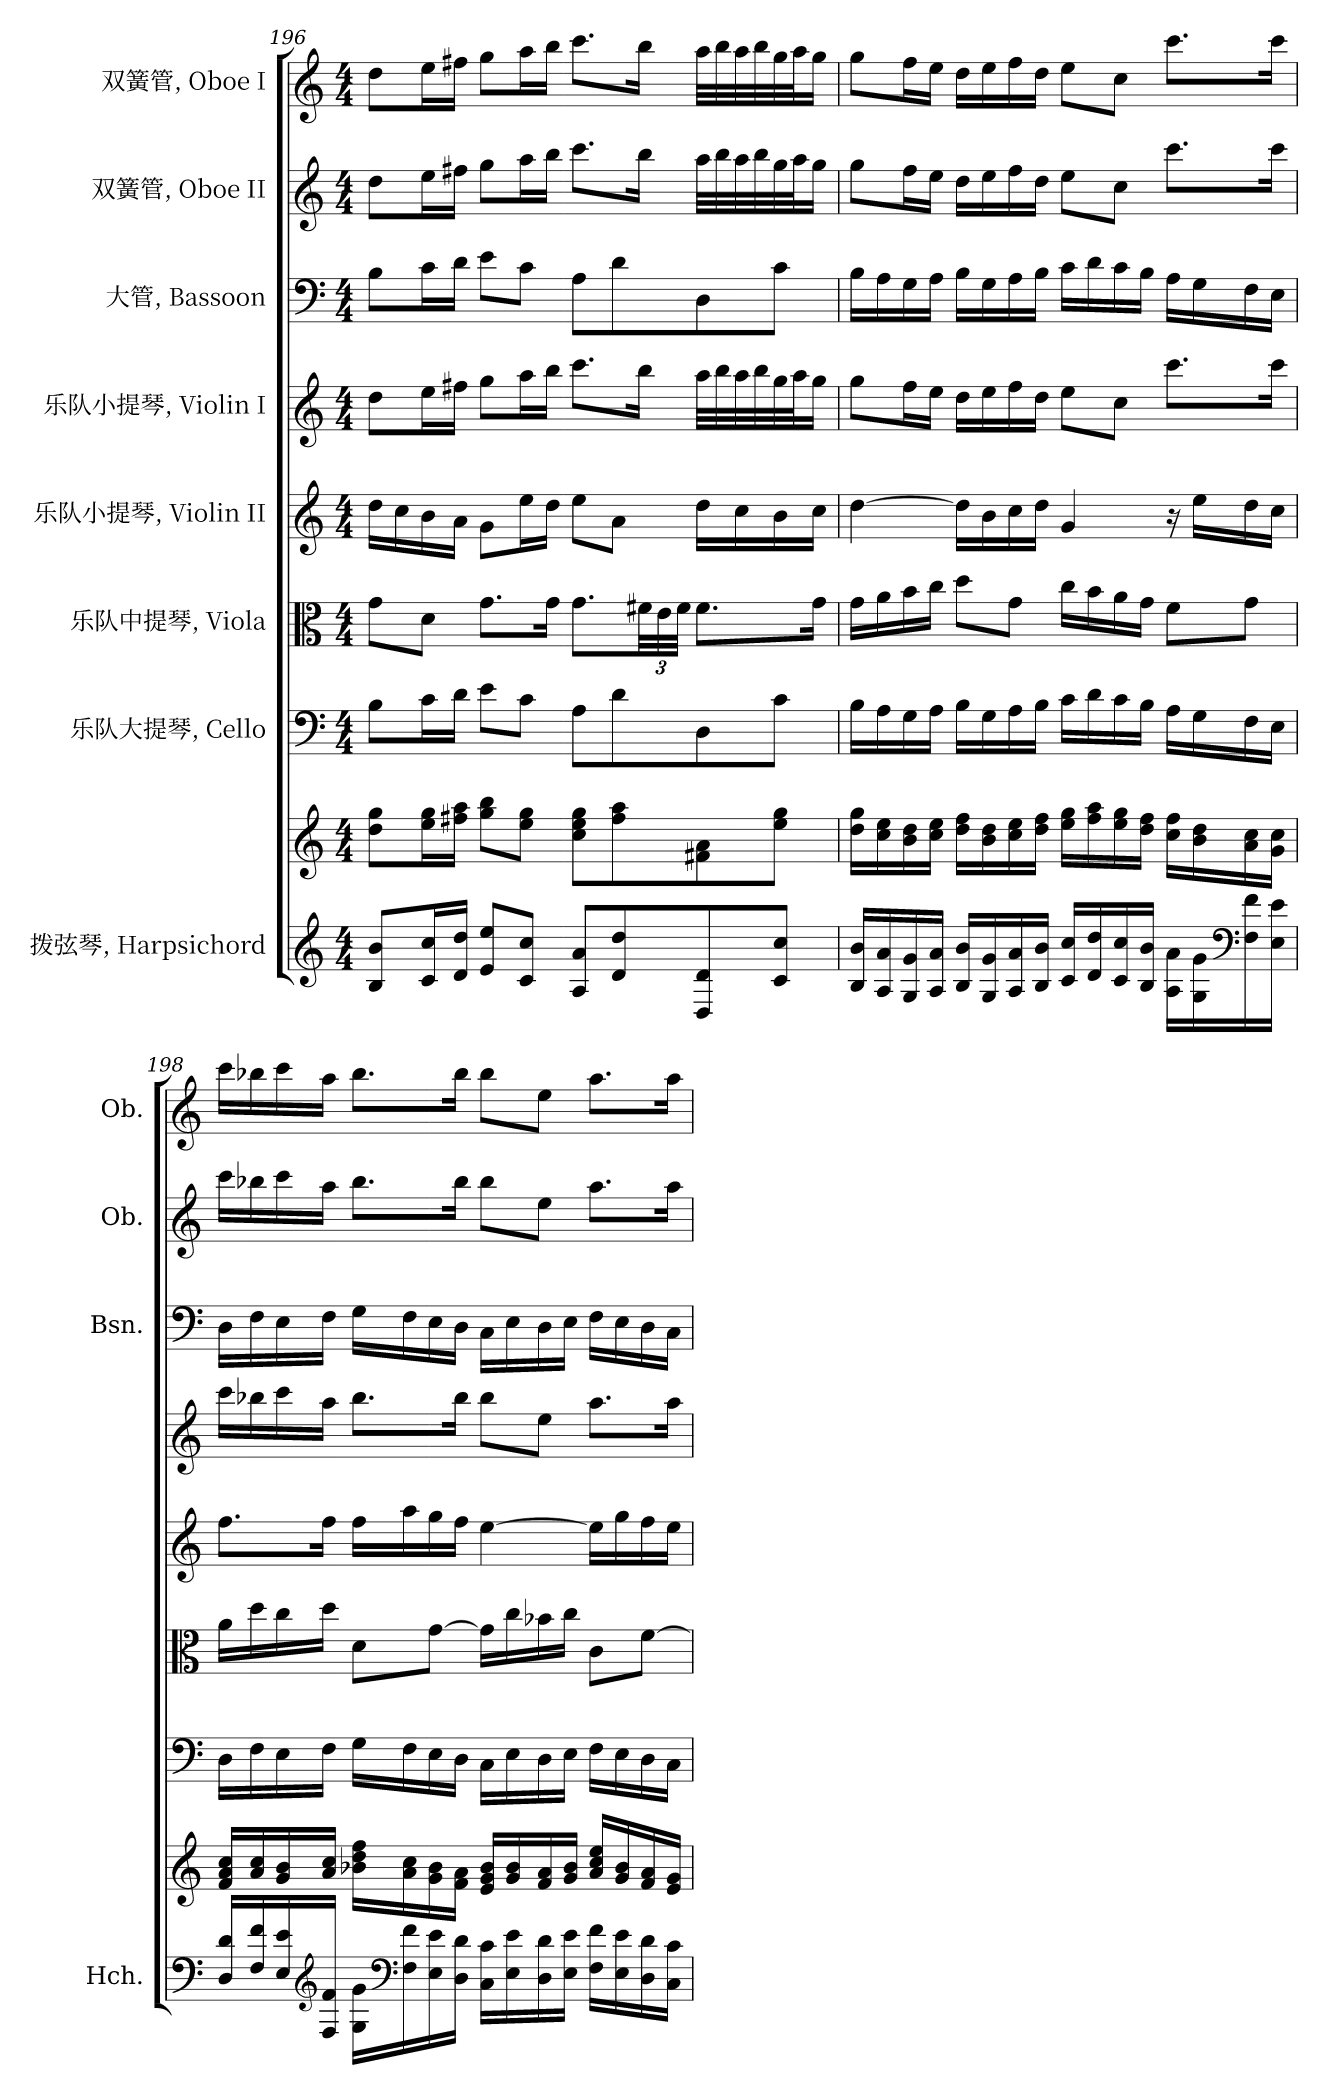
**kern	**kern	**kern	**kern	**kern	**kern	**kern	**kern	**kern
*part8	*part8	*part7	*part6	*part5	*part4	*part3	*part2	*part1
*staff9	*staff8	*staff7	*staff6	*staff5	*staff4	*staff3	*staff2	*staff1
*I"拨弦琴, Harpsichord	*	*I"乐队大提琴, Cello	*I"乐队中提琴, Viola	*I"乐队小提琴, Violin II	*I"乐队小提琴, Violin I	*I"大管, Bassoon	*I"双簧管, Oboe II	*I"双簧管, Oboe I
*I'Hch.	*	*	*	*	*	*I'Bsn.	*I'Ob.	*I'Ob.
!!LO:PB:g=z
*clefG2	*clefG2	*clefF4	*clefC3	*clefG2	*clefG2	*clefF4	*clefG2	*clefG2
*k[]	*k[]	*k[]	*k[]	*k[]	*k[]	*k[]	*k[]	*k[]
*M4/4	*M4/4	*M4/4	*M4/4	*M4/4	*M4/4	*M4/4	*M4/4	*M4/4
=196	=196	=196	=196	=196	=196	=196	=196	=196
8B/ 8b/L	8dd\ 8gg\L	8B\L	8g\L	16dd\LL	8dd\L	8B\L	8dd\L	8dd\L
.	.	.	.	16cc\	.	.	.	.
16c/ 16cc/L	16ee\ 16gg\L	16c\L	8d\J	16b\	16ee\L	16c\L	16ee\L	16ee\L
16d/ 16dd/JJ	16ff#X\ 16aa\JJ	16d\JJ	.	16a\JJ	16ff#X\JJ	16d\JJ	16ff#X\JJ	16ff#X\JJ
8e/ 8ee/L	8gg\ 8bb\L	8e\L	8.g\L	8g\L	8gg\L	8e\L	8gg\L	8gg\L
8c/ 8cc/J	8ee\ 8gg\J	8c\J	.	16ee\L	16aa\L	8c\J	16aa\L	16aa\L
.	.	.	16g\Jk	16dd\JJ	16bb\JJ	.	16bb\JJ	16bb\JJ
8A/ 8a/L	8cc\ 8ee\ 8gg\L	8A\L	8.g\L	8ee\L	8.ccc\L	8A\L	8.ccc\L	8.ccc\L
8d/ 8dd/	8ff#\ 8aa\	8d\	.	8a\J	.	8d\	.	.
*	*	*	*Xbrackettup	*	*	*	*	*
.	.	.	48f#X\LL	.	16bb\Jk	.	16bb\Jk	16bb\Jk
.	.	.	48e\	.	.	.	.	.
.	.	.	48f#\JJJ	.	.	.	.	.
8D/ 8d/	8f#X\ 8a\	8D\	8.f#\L	16dd\LL	32aa\LLL	8D\	32aa\LLL	32aa\LLL
.	.	.	.	.	32bb\	.	32bb\	32bb\
.	.	.	.	16cc\	32aa\	.	32aa\	32aa\
.	.	.	.	.	32bb\	.	32bb\	32bb\
8c/ 8cc/J	8ee\ 8gg\J	8c\J	.	16b\	32gg\	8c\J	32gg\	32gg\
.	.	.	.	.	32aa\J	.	32aa\J	32aa\J
.	.	.	16g\Jk	16cc\JJ	16gg\JJ	.	16gg\JJ	16gg\JJ
!!LO:PB:g=z
=197	=197	=197	=197	=197	=197	=197	=197	=197
16B/ 16b/LL	16dd\ 16gg\LL	16B\LL	16g\LL	[4dd\	8gg\L	16B\LL	8gg\L	8gg\L
16A/ 16a/	16cc\ 16ee\	16A\	16a\	.	.	16A\	.	.
16G/ 16g/	16b\ 16dd\	16G\	16b\	.	16ff\L	16G\	16ff\L	16ff\L
16A/ 16a/JJ	16cc\ 16ee\JJ	16A\JJ	16cc\JJ	.	16ee\JJ	16A\JJ	16ee\JJ	16ee\JJ
16B/ 16b/LL	16dd\ 16ff\LL	16B\LL	8dd\L	16dd\LL]	16dd\LL	16B\LL	16dd\LL	16dd\LL
16G/ 16g/	16b\ 16dd\	16G\	.	16b\	16ee\	16G\	16ee\	16ee\
16A/ 16a/	16cc\ 16ee\	16A\	8g\J	16cc\	16ff\	16A\	16ff\	16ff\
16B/ 16b/JJ	16dd\ 16ff\JJ	16B\JJ	.	16dd\JJ	16dd\JJ	16B\JJ	16dd\JJ	16dd\JJ
16c/ 16cc/LL	16ee\ 16gg\LL	16c\LL	16cc\LL	4g/	8ee\L	16c\LL	8ee\L	8ee\L
16d/ 16dd/	16ff\ 16aa\	16d\	16b\	.	.	16d\	.	.
16c/ 16cc/	16ee\ 16gg\	16c\	16a\	.	8cc\J	16c\	8cc\J	8cc\J
16B/ 16b/JJ	16dd\ 16ff\JJ	16B\JJ	16g\JJ	.	.	16B\JJ	.	.
16A\ 16a\LL	16cc\ 16ff\LL	16A\LL	8f\L	16r	8.ccc\L	16A\LL	8.ccc\L	8.ccc\L
16G\ 16g\	16b\ 16dd\	16G\	.	16ee\LL	.	16G\	.	.
*clefF4	*	*	*	*	*	*	*	*
16F\ 16f\	16a\ 16cc\	16F\	8g\J	16dd\	.	16F\	.	.
16E\ 16e\JJ	16g\ 16cc\JJ	16E\JJ	.	16cc\JJ	16ccc\Jk	16E\JJ	16ccc\Jk	16ccc\Jk
!!LO:PB:g=z
=198	=198	=198	=198	=198	=198	=198	=198	=198
16D/ 16d/LL	16f/ 16a/ 16cc/LL	16D\LL	16a\LL	8.ff\L	16ccc\LL	16D\LL	16ccc\LL	16ccc\LL
16F/ 16f/	16a/ 16cc/	16F\	16dd\	.	16bb-X\	16F\	16bb-X\	16bb-X\
16E/ 16e/	16g/ 16b/	16E\	16cc\	.	16ccc\	16E\	16ccc\	16ccc\
*clefG2	*	*	*	*	*	*	*	*
16F/ 16f/JJ	16a/ 16cc/JJ	16F\JJ	16dd\JJ	16ff\Jk	16aa\JJ	16F\JJ	16aa\JJ	16aa\JJ
16G\ 16g\LL	16b-X\ 16dd\ 16ff\LL	16G\LL	8d\L	16ff\LL	8.bb-\L	16G\LL	8.bb-\L	8.bb-\L
*clefF4	*	*	*	*	*	*	*	*
16F\ 16f\	16a\ 16cc\	16F\	.	16aa\	.	16F\	.	.
16E\ 16e\	16g\ 16b-\	16E\	[8g\J	16gg\	.	16E\	.	.
16D\ 16d\JJ	16f\ 16a\JJ	16D\JJ	.	16ff\JJ	16bb-\Jk	16D\JJ	16bb-\Jk	16bb-\Jk
16C\ 16c\LL	16e/ 16g/ 16b-/LL	16C\LL	16g\LL]	[4ee\	8bb-\L	16C\LL	8bb-\L	8bb-\L
16E\ 16e\	16g/ 16b-/	16E\	16cc\	.	.	16E\	.	.
16D\ 16d\	16f/ 16a/	16D\	16b-X\	.	8ee\J	16D\	8ee\J	8ee\J
16E\ 16e\JJ	16g/ 16b-/JJ	16E\JJ	16cc\JJ	.	.	16E\JJ	.	.
16F\ 16f\LL	16a/ 16cc/ 16ee/LL	16F\LL	8c\L	16ee\LL]	8.aa\L	16F\LL	8.aa\L	8.aa\L
16E\ 16e\	16g/ 16b-/	16E\	.	16gg\	.	16E\	.	.
16D\ 16d\	16f/ 16a/	16D\	[8f\J	16ff\	.	16D\	.	.
16C\ 16c\JJ	16e/ 16g/JJ	16C\JJ	.	16ee\JJ	16aa\Jk	16C\JJ	16aa\Jk	16aa\Jk
=	=	=	=	=	=	=	=	=
*-	*-	*-	*-	*-	*-	*-	*-	*-
